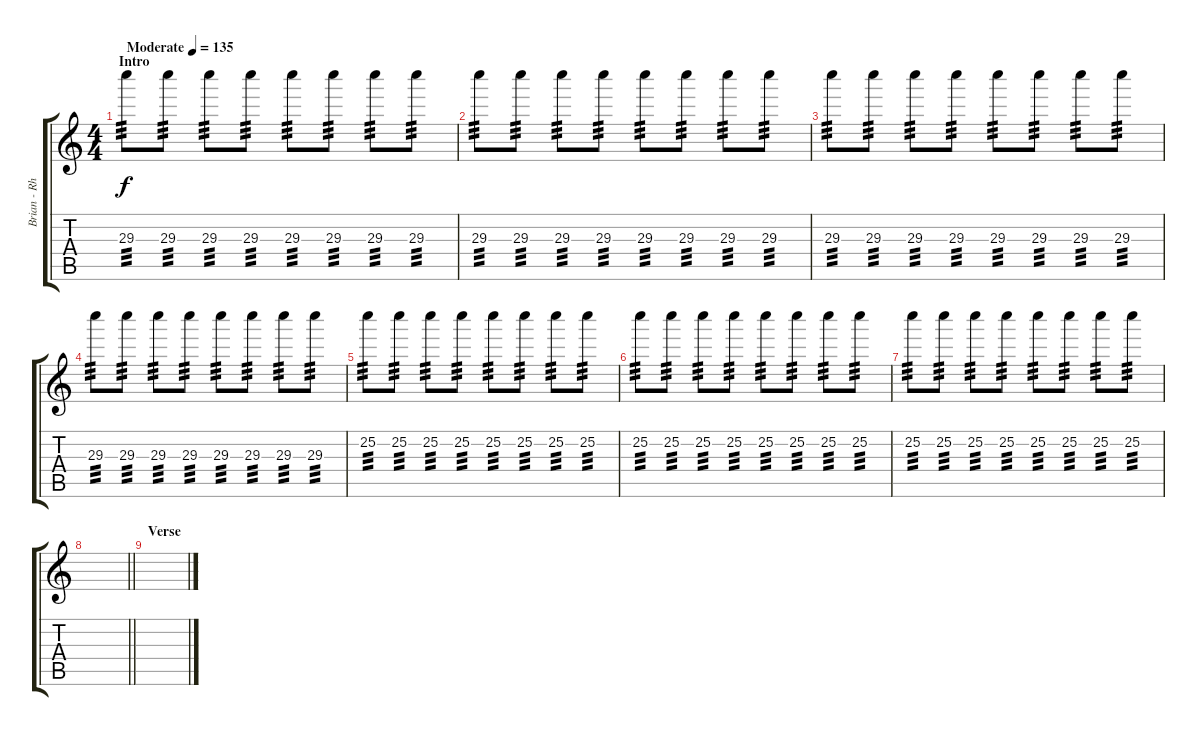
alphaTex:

\track ("Brian - Rhythm Guitar" "Brian - Rh") {instrument electricguitarjazz}
\staff {score tabs}
\tuning (E4 B3 G3 D3 A2 E2) {hide}
\ts (4 4)
\section ("" "Intro")
\tempo (135 "Moderate")
\clef g2
\ks c
29.3.8{tp 3 dy f instrument electricguitarjazz} 29.3.8{tp 3} 29.3.8{tp 3} 29.3.8{tp 3} 29.3.8{tp 3} 29.3.8{tp 3} 29.3.8{tp 3} 29.3.8{tp 3} |
29.3.8{tp 3} 29.3.8{tp 3} 29.3.8{tp 3} 29.3.8{tp 3} 29.3.8{tp 3} 29.3.8{tp 3} 29.3.8{tp 3} 29.3.8{tp 3} |
29.3.8{tp 3 volume 3} 29.3.8{tp 3} 29.3.8{tp 3} 29.3.8{tp 3} 29.3.8{tp 3} 29.3.8{tp 3} 29.3.8{tp 3} 29.3.8{tp 3} |
29.3.8{tp 3} 29.3.8{tp 3} 29.3.8{tp 3} 29.3.8{tp 3} 29.3.8{tp 3} 29.3.8{tp 3} 29.3.8{tp 3} 29.3.8{tp 3} |
25.2.8{tp 3 volume 9} 25.2.8{tp 3} 25.2.8{tp 3} 25.2.8{tp 3} 25.2.8{tp 3} 25.2.8{tp 3} 25.2.8{tp 3} 25.2.8{tp 3} |
25.2.8{tp 3} 25.2.8{tp 3} 25.2.8{tp 3} 25.2.8{tp 3} 25.2.8{tp 3 volume 0} 25.2.8{tp 3} 25.2.8{tp 3} 25.2.8{tp 3} |
25.2.8{tp 3} 25.2.8{tp 3} 25.2.8{tp 3} 25.2.8{tp 3} 25.2.8{tp 3} 25.2.8{tp 3} 25.2.8{tp 3} 25.2.8{tp 3} |
\barLineRight lightlight
|
\section ("" "Verse")
